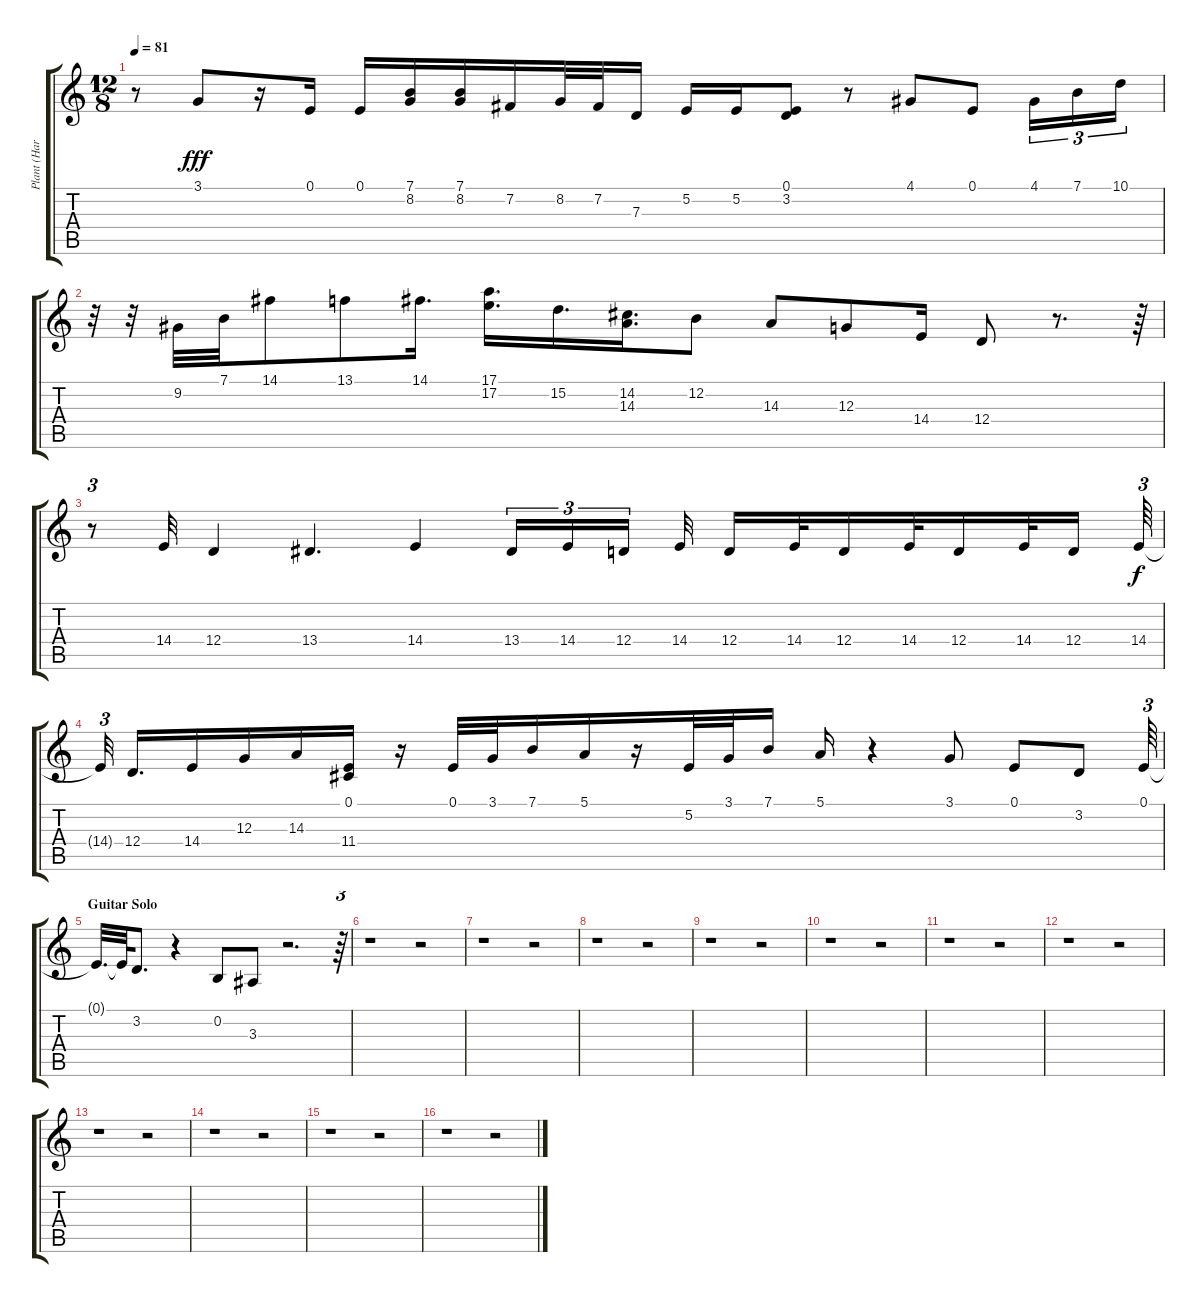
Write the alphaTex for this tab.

\track ("Plant (Harmonica)" "Plant (Har") {instrument harmonica}
\staff {score tabs}
\tuning (E4 B3 G3 D3 A2 E2) {hide}
\ts (12 8)
\tempo 81
\clef g2
\ks c
r.8{dy fff} 3.1.8 r.16 0.1.16 0.1.16 (7.1 8.2).16 (7.1 8.2).16 7.2.16 8.2.32 7.2.32 7.3.16 5.2.16 5.2.16 (0.1 3.2).8 r.8 4.1.8 0.1.8 4.1.16{tu (3 2)} 7.1.16{tu (3 2)} 10.1.16{tu (3 2)} |
r.32{tu (3 2)} r.32 9.2.32 7.1.32 14.1.8 13.1.8 14.1.16{d} (17.1 17.2).16{d} 15.2.16{d} (14.2 14.3).16{d} 12.2.8 14.3.8 12.3.8 14.4.16 12.4.8 r.8{d} r.64{tu (3 2)} |
r.8{tu (3 2)} 14.4.32 12.4.4 13.4.4{d} 14.4.4 13.4.16{tu (3 2)} 14.4.16{tu (3 2)} 12.4.16{tu (3 2) beam splitsecondary} 14.4.32 12.4.16 14.4.32 12.4.16 14.4.32 12.4.16 14.4.32 12.4.16{beam splitsecondary} 14.4.64{tu (3 2) dy f} |
14.4{t}.32{tu (3 2) beam splitsecondary} 12.4.16{d} 14.4.16 12.3.16 14.3.16 (0.1 11.4).16 r.16 0.1.32 3.1.32 7.1.16 5.1.16 r.16 5.2.32 3.1.32 7.1.16 5.1.16 r.4 3.1.8 0.1.8 3.2.8 0.1.64{tu (3 2)} |
\section ("" "Guitar Solo")
0.1{t}.32{d} 0.1{t}.64 3.2.8{d} r.4 0.2.8 3.3.8 r.2{d} r.64{tu (3 2)} |
r.1{volume 13} r.2 |
r.1 r.2 |
r.1 r.2 |
r.1 r.2 |
r.1 r.2 |
r.1 r.2 |
r.1 r.2 |
r.1 r.2 |
r.1 r.2 |
r.1 r.2 |
r.1 r.2
